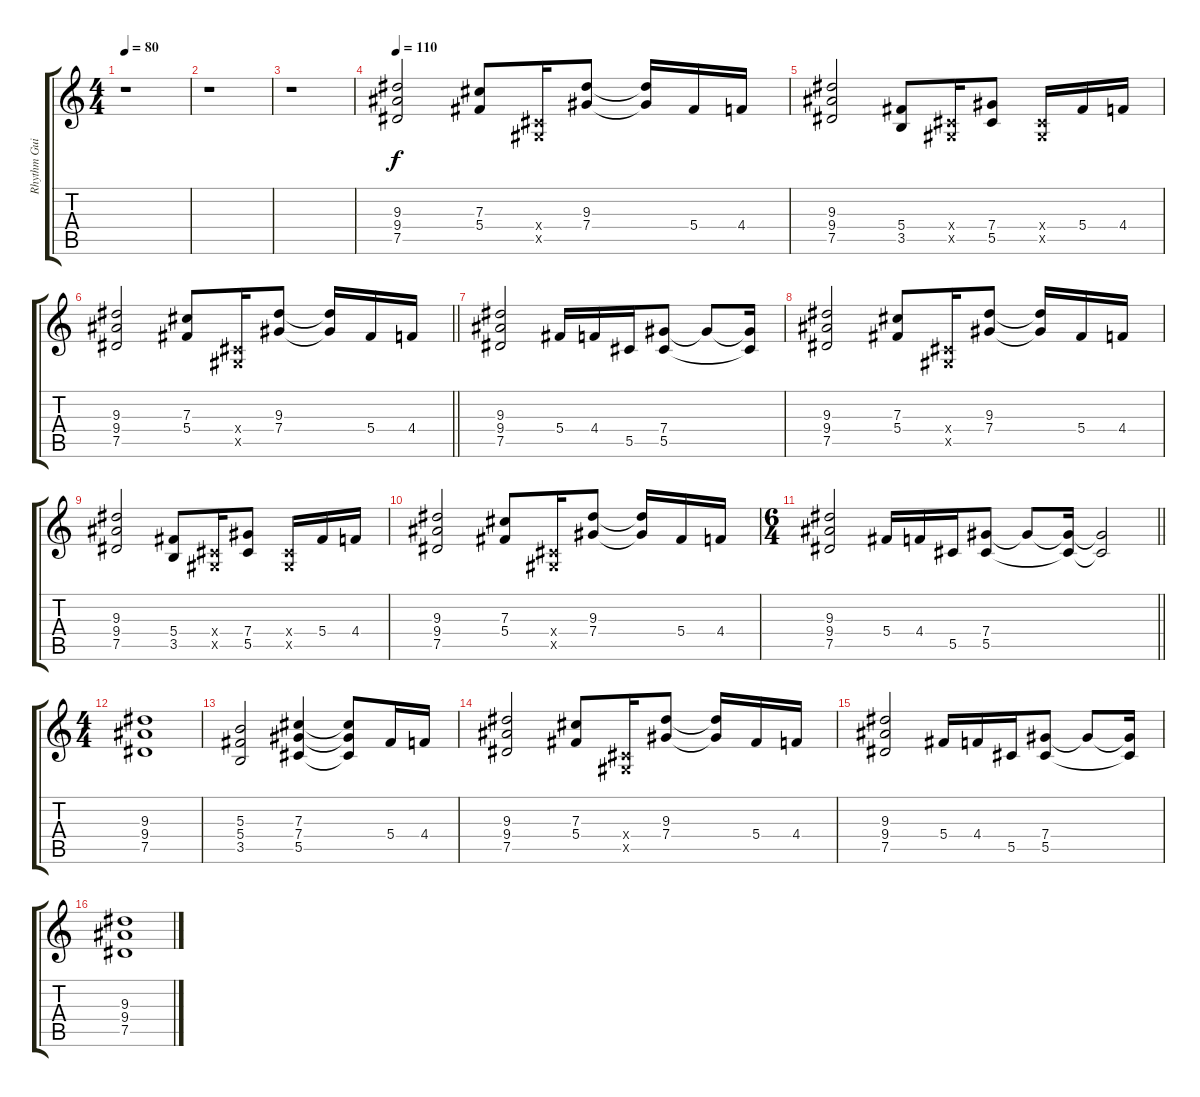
\track ("Rhythm Guitar" "Rhythm Gui") {instrument distortionguitar}
\staff {score tabs}
\tuning (Eb4 Bb3 Gb3 Db3 Ab2 Eb2) {hide}
\ts (4 4)
\tempo 80
\clef g2
\ks c
r.1{dy f} |
r.1 |
r.1 |
\tempo 110
(9.3 9.4 7.5).2{volume 13} (7.3 5.4).8 (0.4{x} 0.5{x}).16 (9.3 7.4).8 (9.3{t} 7.4{t}).16 5.4.16 4.4.16 |
(9.3 9.4 7.5).2 (5.4 3.5).8 (0.4{x} 0.5{x}).16 (7.4 5.5).8 (0.4{x} 0.5{x}).16 5.4.16 4.4.16 |
\barLineRight lightlight
(9.3 9.4 7.5).2 (7.3 5.4).8 (0.4{x} 0.5{x}).16 (9.3 7.4).8 (9.3{t} 7.4{t}).16 5.4.16 4.4.16 |
(9.3 9.4 7.5).2 5.4.16 4.4.16 5.5.16 (7.4 5.5).8 7.4{t}.8 (7.4{t} 5.5{t}).16 |
(9.3 9.4 7.5).2 (7.3 5.4).8 (0.4{x} 0.5{x}).16 (9.3 7.4).8 (9.3{t} 7.4{t}).16 5.4.16 4.4.16 |
(9.3 9.4 7.5).2 (5.4 3.5).8 (0.4{x} 0.5{x}).16 (7.4 5.5).8 (0.4{x} 0.5{x}).16 5.4.16 4.4.16 |
(9.3 9.4 7.5).2 (7.3 5.4).8 (0.4{x} 0.5{x}).16 (9.3 7.4).8 (9.3{t} 7.4{t}).16 5.4.16 4.4.16 |
\ts (6 4)
\barLineRight lightlight
(9.3 9.4 7.5).2 5.4.16 4.4.16 5.5.16 (7.4 5.5).8 7.4{t}.8 (7.4{t} 5.5{t}).16 (7.4{t} 5.5{t}).2 |
\ts (4 4)
(9.3 9.4 7.5).1 |
(5.3 5.4 3.5).2 (7.3 7.4 5.5).4 (7.3{t} 7.4{t} 5.5{t}).8 5.4.16 4.4.16 |
(9.3 9.4 7.5).2 (7.3 5.4).8 (0.4{x} 0.5{x}).16 (9.3 7.4).8 (9.3{t} 7.4{t}).16 5.4.16 4.4.16 |
(9.3 9.4 7.5).2 5.4.16 4.4.16 5.5.16 (7.4 5.5).8 7.4{t}.8 (7.4{t} 5.5{t}).16 |
(9.3 9.4 7.5).1
